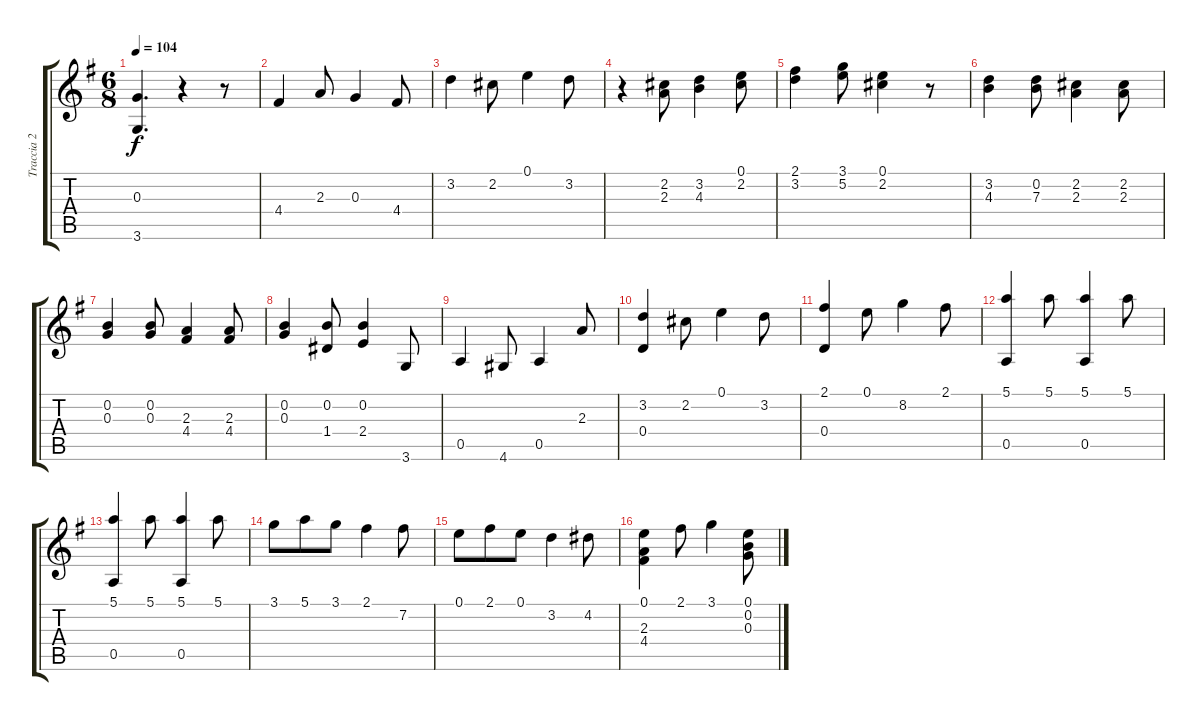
\track ("Traccia 2" "Traccia 2") {instrument acousticguitarsteel}
\staff {score tabs}
\tuning (E4 B3 G3 D3 A2 E2) {hide}
\ts (6 8)
\tempo 104
\clef g2
\ks g
(0.3 3.6).4{d dy f} r.4 r.8 |
4.4.4 2.3.8 0.3.4 4.4.8 |
3.2.4 2.2.8 0.1.4 3.2.8 |
r.4 (2.2 2.3).8 (3.2 4.3).4 (0.1 2.2).8 |
(2.1 3.2).4 (3.1 5.2).8 (0.1 2.2).4 r.8 |
(3.2 4.3).4 (0.2 7.3).8 (2.2 2.3).4 (2.2 2.3).8 |
(0.2 0.3).4 (0.2 0.3).8 (2.3 4.4).4 (2.3 4.4).8 |
(0.2 0.3).4 (0.2 1.4).8 (0.2 2.4).4 3.6.8 |
0.5.4 4.6.8 0.5.4 2.3.8 |
(3.2 0.4).4 2.2.8 0.1.4 3.2.8 |
(2.1 0.4).4 0.1.8 8.2.4 2.1.8 |
(5.1 0.5).4 5.1.8 (5.1 0.5).4 5.1.8 |
(5.1 0.5).4 5.1.8 (5.1 0.5).4 5.1.8 |
3.1.8 5.1.8 3.1.8 2.1.4 7.2.8 |
0.1.8 2.1.8 0.1.8 3.2.4 4.2.8 |
(0.1 2.3 4.4).4 2.1.8 3.1.4 (0.1 0.2 0.3).8
